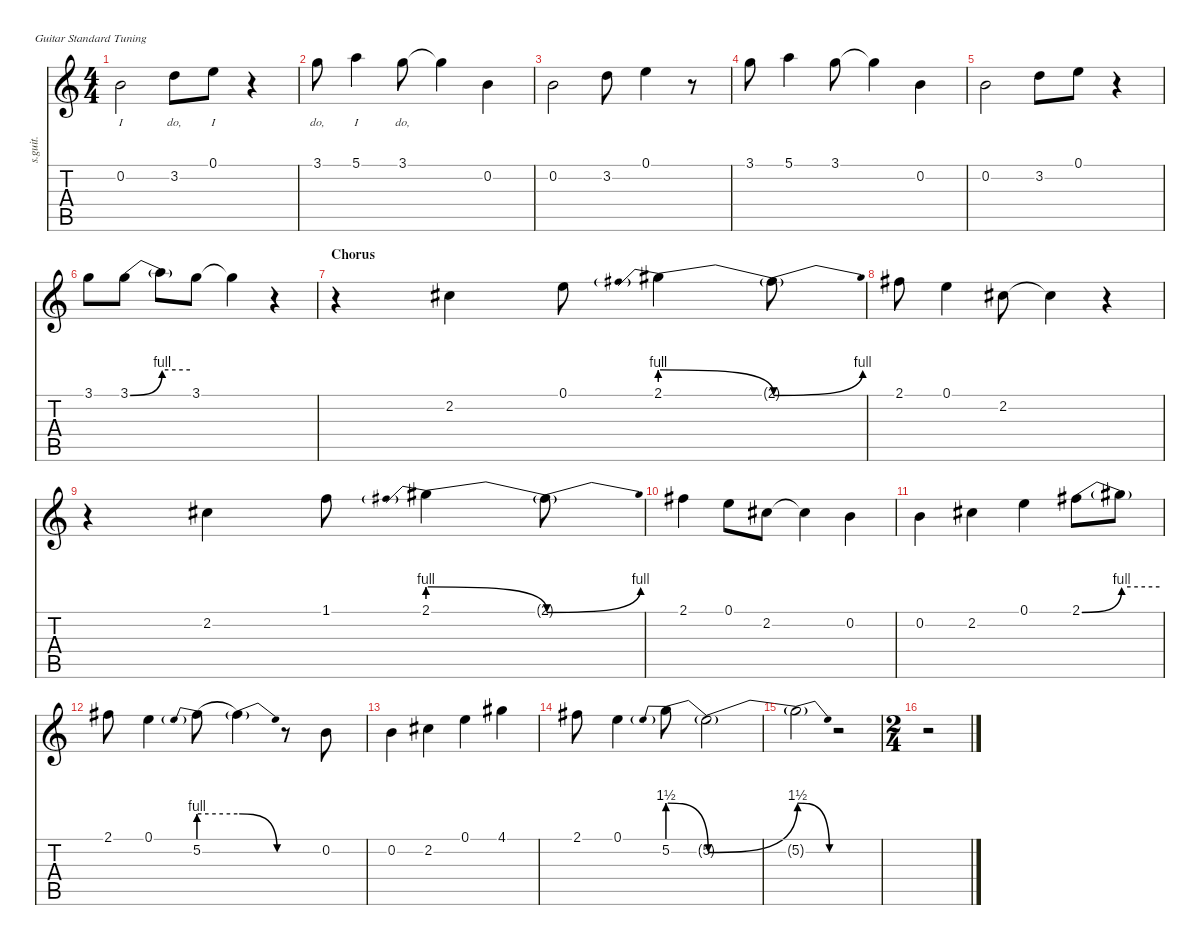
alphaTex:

\defaultSystemsLayout 4
\hideDynamics
\bracketExtendMode nobrackets
\track ("Kurt Cobain - Vocals" "s.guit.") {instrument tenorsax}
\staff {score tabs}
\tuning (E4 B3 G3 D3 A2 E2)
\displaytranspose 12
\ts (4 4)
\tempo (133 hide)
\clef g2
\ks c
0.2.2{lyrics (0 "I") lyrics (1 "") lyrics (2 "") lyrics (3 "") lyrics (4 "") dy f} 3.2.8{lyrics (0 "do,") lyrics (1 "") lyrics (2 "") lyrics (3 "") lyrics (4 "")} 0.1.8{lyrics (0 "I") lyrics (1 "") lyrics (2 "") lyrics (3 "") lyrics (4 "")} r.4 |
3.1.8{lyrics (0 "do,") lyrics (1 "") lyrics (2 "") lyrics (3 "") lyrics (4 "")} 5.1.4{lyrics (0 "I") lyrics (1 "") lyrics (2 "") lyrics (3 "") lyrics (4 "")} 3.1.8{lyrics (0 "do,") lyrics (1 "") lyrics (2 "") lyrics (3 "") lyrics (4 "")} 3.1{t}.4{lyrics (0 "") lyrics (1 "") lyrics (2 "") lyrics (3 "") lyrics (4 "")} 0.2.4{lyrics (0 "") lyrics (1 "") lyrics (2 "") lyrics (3 "") lyrics (4 "")} |
0.2.2{lyrics (0 "") lyrics (1 "") lyrics (2 "") lyrics (3 "") lyrics (4 "")} 3.2.8{lyrics (0 "") lyrics (1 "") lyrics (2 "") lyrics (3 "") lyrics (4 "")} 0.1.4{lyrics (0 "") lyrics (1 "") lyrics (2 "") lyrics (3 "") lyrics (4 "")} r.8 |
3.1.8{lyrics (0 "") lyrics (1 "") lyrics (2 "") lyrics (3 "") lyrics (4 "")} 5.1.4{lyrics (0 "") lyrics (1 "") lyrics (2 "") lyrics (3 "") lyrics (4 "")} 3.1.8{lyrics (0 "") lyrics (1 "") lyrics (2 "") lyrics (3 "") lyrics (4 "")} 3.1{t}.4{lyrics (0 "") lyrics (1 "") lyrics (2 "") lyrics (3 "") lyrics (4 "")} 0.2.4{lyrics (0 "") lyrics (1 "") lyrics (2 "") lyrics (3 "") lyrics (4 "")} |
0.2.2{lyrics (0 "") lyrics (1 "") lyrics (2 "") lyrics (3 "") lyrics (4 "")} 3.2.8{lyrics (0 "") lyrics (1 "") lyrics (2 "") lyrics (3 "") lyrics (4 "")} 0.1.8{lyrics (0 "") lyrics (1 "") lyrics (2 "") lyrics (3 "") lyrics (4 "")} r.4 |
3.1.8{lyrics (0 "") lyrics (1 "") lyrics (2 "") lyrics (3 "") lyrics (4 "")} 3.1{be (bend 0 0 15 4)}.8{lyrics (0 "") lyrics (1 "") lyrics (2 "") lyrics (3 "") lyrics (4 "")} 3.1{be (hold 0 4 60 4) t}.8{lyrics (0 "") lyrics (1 "") lyrics (2 "") lyrics (3 "") lyrics (4 "")} 3.1.8{lyrics (0 "") lyrics (1 "") lyrics (2 "") lyrics (3 "") lyrics (4 "")} 3.1{t}.4{lyrics (0 "") lyrics (1 "") lyrics (2 "") lyrics (3 "") lyrics (4 "")} r.4 |
\section ("" "Chorus")
r.4 2.2{acc #}.4{lyrics (0 "") lyrics (1 "") lyrics (2 "") lyrics (3 "") lyrics (4 "")} 0.1.8{lyrics (0 "") lyrics (1 "") lyrics (2 "") lyrics (3 "") lyrics (4 "")} 2.1{be (prebendrelease 0 4 30 0)}.4{lyrics (0 "") lyrics (1 "") lyrics (2 "") lyrics (3 "") lyrics (4 "")} 2.1{be (bend 0 0 15 4) t acc #}.8{lyrics (0 "") lyrics (1 "") lyrics (2 "") lyrics (3 "") lyrics (4 "")} |
2.1{acc #}.8{lyrics (0 "") lyrics (1 "") lyrics (2 "") lyrics (3 "") lyrics (4 "")} 0.1.4{lyrics (0 "") lyrics (1 "") lyrics (2 "") lyrics (3 "") lyrics (4 "")} 2.2{acc #}.8{lyrics (0 "") lyrics (1 "") lyrics (2 "") lyrics (3 "") lyrics (4 "")} 2.2{t acc #}.4{lyrics (0 "") lyrics (1 "") lyrics (2 "") lyrics (3 "") lyrics (4 "")} r.4 |
r.4 2.2{acc #}.4{lyrics (0 "") lyrics (1 "") lyrics (2 "") lyrics (3 "") lyrics (4 "")} 1.1.8{lyrics (0 "") lyrics (1 "") lyrics (2 "") lyrics (3 "") lyrics (4 "")} 2.1{be (prebendrelease 0 4 30 0)}.4{lyrics (0 "") lyrics (1 "") lyrics (2 "") lyrics (3 "") lyrics (4 "")} 2.1{be (bend 0 0 15 4) t acc #}.8{lyrics (0 "") lyrics (1 "") lyrics (2 "") lyrics (3 "") lyrics (4 "")} |
2.1{acc #}.4{lyrics (0 "") lyrics (1 "") lyrics (2 "") lyrics (3 "") lyrics (4 "")} 0.1.8{lyrics (0 "") lyrics (1 "") lyrics (2 "") lyrics (3 "") lyrics (4 "")} 2.2{acc #}.8{lyrics (0 "") lyrics (1 "") lyrics (2 "") lyrics (3 "") lyrics (4 "")} 2.2{t acc #}.4{lyrics (0 "") lyrics (1 "") lyrics (2 "") lyrics (3 "") lyrics (4 "")} 0.2.4{lyrics (0 "") lyrics (1 "") lyrics (2 "") lyrics (3 "") lyrics (4 "")} |
0.2.4{lyrics (0 "") lyrics (1 "") lyrics (2 "") lyrics (3 "") lyrics (4 "")} 2.2{acc #}.4{lyrics (0 "") lyrics (1 "") lyrics (2 "") lyrics (3 "") lyrics (4 "")} 0.1.4{lyrics (0 "") lyrics (1 "") lyrics (2 "") lyrics (3 "") lyrics (4 "")} 2.1{be (bend 0 0 15 4) acc #}.8{lyrics (0 "") lyrics (1 "") lyrics (2 "") lyrics (3 "") lyrics (4 "")} 2.1{be (hold 0 4 60 4) t}.8{lyrics (0 "") lyrics (1 "") lyrics (2 "") lyrics (3 "") lyrics (4 "")} |
2.1{acc #}.8{lyrics (0 "") lyrics (1 "") lyrics (2 "") lyrics (3 "") lyrics (4 "")} 0.1.4{lyrics (0 "") lyrics (1 "") lyrics (2 "") lyrics (3 "") lyrics (4 "")} 5.2{be (prebend 0 4 60 4)}.8{lyrics (0 "") lyrics (1 "") lyrics (2 "") lyrics (3 "") lyrics (4 "")} 5.2{be (release 0 4 30 0) t}.4{lyrics (0 "") lyrics (1 "") lyrics (2 "") lyrics (3 "") lyrics (4 "")} r.8 0.2.8{lyrics (0 "") lyrics (1 "") lyrics (2 "") lyrics (3 "") lyrics (4 "")} |
0.2.4{lyrics (0 "") lyrics (1 "") lyrics (2 "") lyrics (3 "") lyrics (4 "")} 2.2{acc #}.4{lyrics (0 "") lyrics (1 "") lyrics (2 "") lyrics (3 "") lyrics (4 "")} 0.1.4{lyrics (0 "") lyrics (1 "") lyrics (2 "") lyrics (3 "") lyrics (4 "")} 4.1{acc #}.4{lyrics (0 "") lyrics (1 "") lyrics (2 "") lyrics (3 "") lyrics (4 "")} |
2.1{acc #}.8{lyrics (0 "") lyrics (1 "") lyrics (2 "") lyrics (3 "") lyrics (4 "")} 0.1.4{lyrics (0 "") lyrics (1 "") lyrics (2 "") lyrics (3 "") lyrics (4 "")} 5.2{be (prebendrelease 0 6 30 0)}.8{lyrics (0 "") lyrics (1 "") lyrics (2 "") lyrics (3 "") lyrics (4 "")} 5.2{be (bend 0 0 15 6) t}.2{lyrics (0 "") lyrics (1 "") lyrics (2 "") lyrics (3 "") lyrics (4 "")} |
5.2{be (release 0 6 30 0) t}.2{lyrics (0 "") lyrics (1 "") lyrics (2 "") lyrics (3 "") lyrics (4 "")} r.2 |
\ts (2 4)
\beaming (8 2 2 2 2)
r.2
